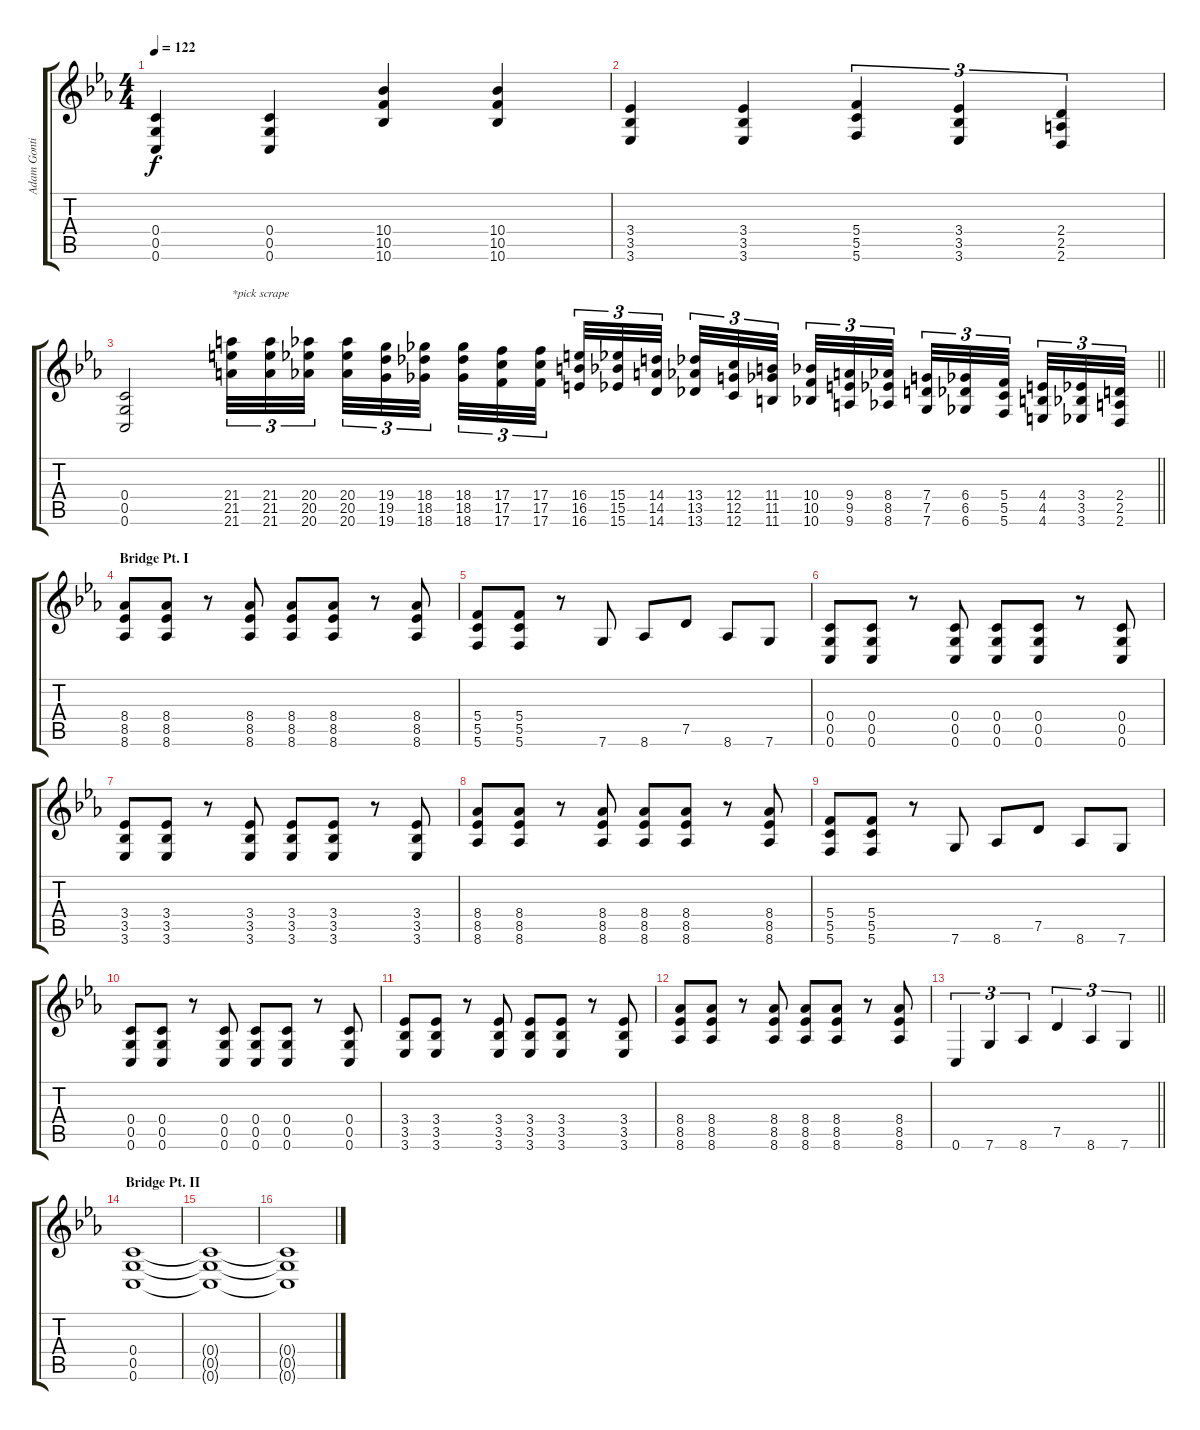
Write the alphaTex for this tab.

\track ("Adam Gontier" "Adam Gonti") {instrument distortionguitar}
\staff {score tabs}
\tuning (D4 A3 F3 C3 G2 C2) {hide}
\ts (4 4)
\tempo 122
\clef g2
\ks cminor
(0.4 0.5 0.6).4{dy f} (0.4 0.5 0.6).4 (10.4 10.5 10.6).4 (10.4 10.5 10.6).4 |
(3.4 3.5 3.6).4 (3.4 3.5 3.6).4 (5.4 5.5 5.6).4{tu (3 2)} (3.4 3.5 3.6).4{tu (3 2)} (2.4 2.5 2.6).4{tu (3 2)} |
\barLineRight lightlight
(0.4 0.5 0.6).2 (21.4 21.5 21.6).32{tu (3 2) txt "*pick scrape"} (21.4 21.5 21.6).32{tu (3 2)} (20.4 20.5 20.6).32{tu (3 2) beam splitsecondary} (20.4 20.5 20.6).32{tu (3 2)} (19.4 19.5 19.6).32{tu (3 2)} (18.4 18.5 18.6).32{tu (3 2) beam splitsecondary} (18.4 18.5 18.6).32{tu (3 2)} (17.4 17.5 17.6).32{tu (3 2)} (17.4 17.5 17.6).32{tu (3 2) beam splitsecondary} (16.4 16.5 16.6).32{tu (3 2)} (15.4 15.5 15.6).32{tu (3 2)} (14.4 14.5 14.6).32{tu (3 2)} (13.4 13.5 13.6).32{tu (3 2)} (12.4 12.5 12.6).32{tu (3 2)} (11.4 11.5 11.6).32{tu (3 2) beam splitsecondary} (10.4 10.5 10.6).32{tu (3 2)} (9.4 9.5 9.6).32{tu (3 2)} (8.4 8.5 8.6).32{tu (3 2) beam splitsecondary} (7.4 7.5 7.6).32{tu (3 2)} (6.4 6.5 6.6).32{tu (3 2)} (5.4 5.5 5.6).32{tu (3 2) beam splitsecondary} (4.4 4.5 4.6).32{tu (3 2)} (3.4 3.5 3.6).32{tu (3 2)} (2.4 2.5 2.6).32{tu (3 2)} |
\section ("" "Bridge Pt. I")
(8.4 8.5 8.6).8 (8.4 8.5 8.6).8 r.8 (8.4 8.5 8.6).8 (8.4 8.5 8.6).8 (8.4 8.5 8.6).8 r.8 (8.4 8.5 8.6).8 |
(5.4 5.5 5.6).8 (5.4 5.5 5.6).8 r.8 7.6.8 8.6.8 7.5.8 8.6.8 7.6.8 |
(0.4 0.5 0.6).8 (0.4 0.5 0.6).8 r.8 (0.4 0.5 0.6).8 (0.4 0.5 0.6).8 (0.4 0.5 0.6).8 r.8 (0.4 0.5 0.6).8 |
(3.4 3.5 3.6).8 (3.4 3.5 3.6).8 r.8 (3.4 3.5 3.6).8 (3.4 3.5 3.6).8 (3.4 3.5 3.6).8 r.8 (3.4 3.5 3.6).8 |
(8.4 8.5 8.6).8 (8.4 8.5 8.6).8 r.8 (8.4 8.5 8.6).8 (8.4 8.5 8.6).8 (8.4 8.5 8.6).8 r.8 (8.4 8.5 8.6).8 |
(5.4 5.5 5.6).8 (5.4 5.5 5.6).8 r.8 7.6.8 8.6.8 7.5.8 8.6.8 7.6.8 |
(0.4 0.5 0.6).8 (0.4 0.5 0.6).8 r.8 (0.4 0.5 0.6).8 (0.4 0.5 0.6).8 (0.4 0.5 0.6).8 r.8 (0.4 0.5 0.6).8 |
(3.4 3.5 3.6).8 (3.4 3.5 3.6).8 r.8 (3.4 3.5 3.6).8 (3.4 3.5 3.6).8 (3.4 3.5 3.6).8 r.8 (3.4 3.5 3.6).8 |
(8.4 8.5 8.6).8 (8.4 8.5 8.6).8 r.8 (8.4 8.5 8.6).8 (8.4 8.5 8.6).8 (8.4 8.5 8.6).8 r.8 (8.4 8.5 8.6).8 |
\barLineRight lightlight
0.6.4{tu (3 2)} 7.6.4{tu (3 2)} 8.6.4{tu (3 2)} 7.5.4{tu (3 2)} 8.6.4{tu (3 2)} 7.6.4{tu (3 2)} |
\section ("" "Bridge Pt. II")
(0.4 0.5 0.6).1{volume 7} |
(0.4{t} 0.5{t} 0.6{t}).1 |
(0.4{t} 0.5{t} 0.6{t}).1
